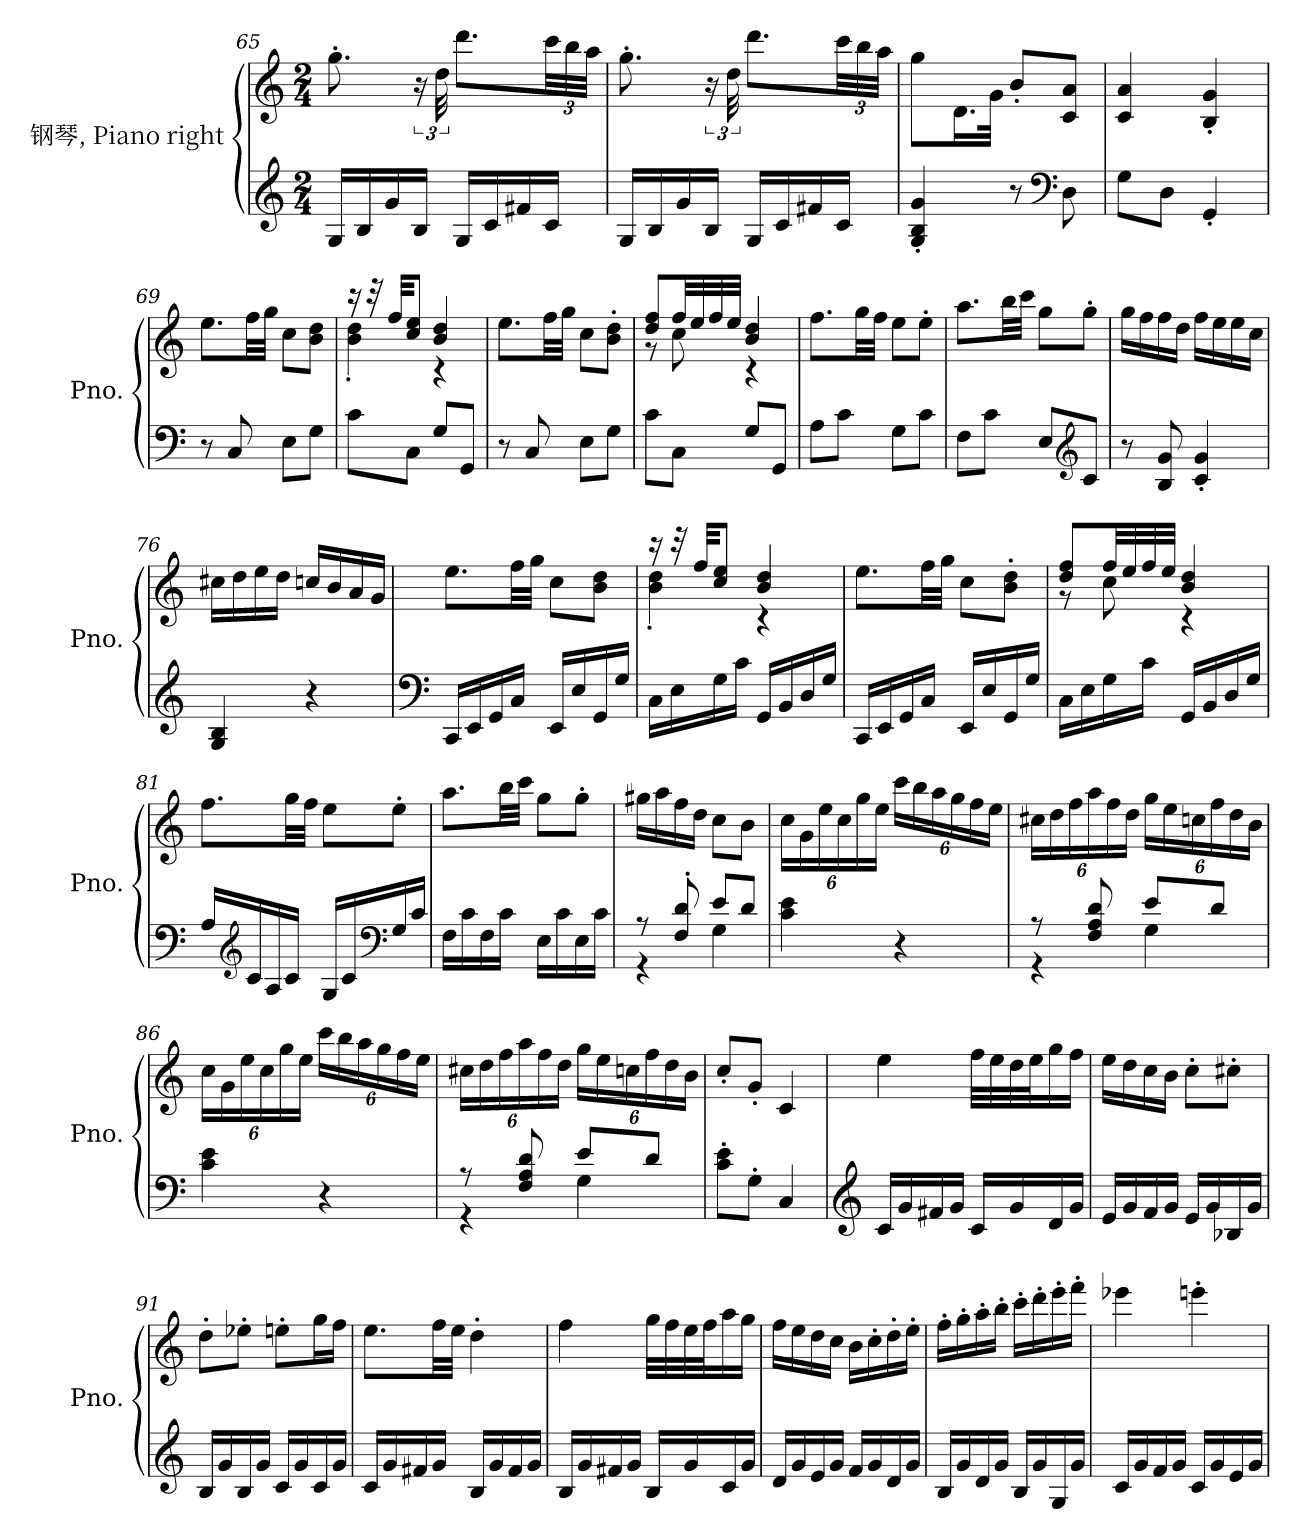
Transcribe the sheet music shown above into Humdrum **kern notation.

**kern	**kern
*part1	*part1
*staff2	*staff1
*I"钢琴, Piano right	*
*I'Pno.	*
*clefG2	*clefG2
*k[]	*k[]
*M2/4	*M2/4
=65	=65
16G/LL	8.gg'\
16B/	.
16g/	.
16B/JJ	24r
.	48dd\
*	*MM84
16G/LL	8.ddd\L
16c/	.
16f#X/	.
*	*Xbrackettup
16c/JJ	48ccc\LL
.	48bb\
.	48aa\JJJ
!!LO:PB:g=z
=66	=66
*	*MM81
16G/LL	8.gg'\
16B/	.
16g/	.
*	*brackettup
16B/JJ	24r
.	48dd\
*	*MM84
16G/LL	8.ddd\L
16c/	.
16f#X/	.
*	*Xbrackettup
16c/JJ	48ccc\LL
.	48bb\
.	48aa\JJJ
=67	=67
*	*MM81
4G/' 4B/' 4g/'	8gg\L
*	*MM75
.	16.d\L
.	32g\JJk
8r	8b'/L
*clefF4	*
*	*MM67
8D\	8c/ 8a/J
=68	=68
*	*MM63
8G\L	4c/ 4a/
8D\J	.
*	*MM46
4GG'/	4B/' 4g/'
=69	=69
*	*MM84
8r	8.ee\L
8C/	.
.	32ff\LL
.	32gg\JJJ
8E\L	8cc\L
8G\J	8b\ 8dd\J
=70	=70
*	*^
8c\L	16r	4b\' 4dd\'
.	32r	.
.	32ff/KKL	.
8C\J	8cc/ 8ee/J	.
*	*MM82	*
8G/L	4b/ 4dd/	4r
8GG/J	.	.
*	*v	*v
=71	=71
*	*MM84
8r	8.ee\L
8C/	.
.	32ff\LL
.	32gg\JJJ
8E\L	8cc\L
8G\J	8b\' 8dd\'J
!!LO:LB:g=z
=72	=72
*	*^
8c\L	8dd/ 8ff/L	8r
*	*MM83	*
8C\J	32ff/LL	8cc\
.	32ee/	.
.	32ff/	.
.	32ee/JJJ	.
*	*MM82	*
8G/L	4b/ 4dd/	4r
8GG/J	.	.
*	*v	*v
=73	=73
*	*MM84
8A\L	8.ff\L
8c\J	.
.	32gg\LL
.	32ff\JJJ
8G\L	8ee\L
*	*MM82
8c\J	8ee'\J
=74	=74
*	*MM84
8F\L	8.aa\L
8c\J	.
.	32bb\LL
.	32ccc\JJJ
8E/L	8gg\L
*clefG2	*
8c/J	8gg'\J
=75	=75
8r	16gg\LL
.	16ff\
8B/ 8g/	16ff\
.	16dd\JJ
4c/' 4g/'	16ff\LL
.	16ee\
.	16ee\
.	16cc\JJ
=76	=76
4G/ 4B/	16cc#X\LL
.	16dd\
.	16ee\
.	16dd\JJ
*	*MM82
4r	16ccn/LL
.	16b/
.	16a/
.	16g/JJ
!!LO:LB:g=z
=77	=77
*clefF4	*
*	*MM84
16CC/LL	8.ee\L
16EE/	.
16GG/	.
16C/JJ	32ff\LL
.	32gg\JJJ
16EE/LL	8cc\L
16E/	.
16GG/	8b\ 8dd\J
16G/JJ	.
=78	=78
*	*^
16C\LL	16r	4b\' 4dd\'
16E\	32r	.
.	32ff/KKL	.
16G\	8cc/ 8ee/J	.
16c\JJ	.	.
*	*MM83	*
16GG/LL	4b/ 4dd/	4r
16BB/	.	.
16D/	.	.
16G/JJ	.	.
*	*v	*v
=79	=79
*	*MM84
16CC/LL	8.ee\L
16EE/	.
16GG/	.
16C/JJ	32ff\LL
.	32gg\JJJ
16EE/LL	8cc\L
16E/	.
16GG/	8b\' 8dd\'J
16G/JJ	.
=80	=80
*	*^
16C\LL	8dd/ 8ff/L	8r
16E\	.	.
*	*MM83	*
16G\	32ff/LL	8cc\
.	32ee/	.
16c\JJ	32ff/	.
.	32ee/JJJ	.
16GG/LL	4b/ 4dd/	4r
16BB/	.	.
16D/	.	.
16G/JJ	.	.
*	*v	*v
!!LO:LB:g=z
=81	=81
*	*MM84
16A/LL	8.ff\L
*clefG2	*
16c/	.
16A/	.
16c/JJ	32gg\LL
.	32ff\JJJ
16G/LL	8ee\L
16c/	.
*clefF4	*
*	*MM82
16G/	8ee'\J
16c/JJ	.
=82	=82
*	*MM84
16F\LL	8.aa\L
16c\	.
16F\	.
16c\JJ	32bb\LL
.	32ccc\JJJ
16E\LL	8gg\L
16c\	.
16E\	8gg'\J
16c\JJ	.
=83	=83
*	*MM82
*^	*
8r	4r	16gg#X\LL
.	.	16aa\
*	*	*MM84
8F/' 8d/'	.	16ff\
.	.	16dd\JJ
*	*	*MM80
8e/L	4G\	8cc\L
8d/J	.	8b\J
*v	*v	*
=84	=84
*	*MM82
4c\ 4e\	24cc\LL
.	24g\
.	24ee\
.	24cc\
.	24gg\
.	24ee\JJ
*	*MM84
4r	24ccc\LL
.	24bb\
.	24aa\
.	24gg\
.	24ff\
.	24ee\JJ
!!LO:LB:g=z
=85	=85
*	*MM82
*^	*
8r	4r	24cc#X\LL
.	.	24dd\
.	.	24ff\
*	*	*MM84
8F/ 8A/ 8d/	.	24aa\
.	.	24ff\
.	.	24dd\JJ
8e/L	4G\	24gg\LL
.	.	24ee\
.	.	24ccn\
*	*	*MM82
8d/J	.	24ff\
.	.	24dd\
.	.	24b\JJ
*v	*v	*
=86	=86
4c\ 4e\	24cc\LL
.	24g\
.	24ee\
.	24cc\
.	24gg\
.	24ee\JJ
*	*MM84
4r	24ccc\LL
.	24bb\
.	24aa\
.	24gg\
.	24ff\
.	24ee\JJ
=87	=87
*	*MM82
*^	*
8r	4r	24cc#X\LL
.	.	24dd\
.	.	24ff\
*	*	*MM85
8F/ 8A/ 8d/	.	24aa\
.	.	24ff\
.	.	24dd\JJ
8e/L	4G\	24gg\LL
.	.	24ee\
.	.	24ccn\
*	*	*MM82
8d/J	.	24ff\
.	.	24dd\
.	.	24b\JJ
*v	*v	*
=88	=88
*	*MM77
8c\' 8e\'L	8cc'/L
*	*MM68
8G'\J	8g'/J
4C/	4c/
!!LO:LB:g=z
=89	=89
*clefG2	*
*	*MM84
16c/LL	4ee\
16g/	.
16f#X/	.
16g/JJ	.
16c/LL	32ff\LLL
.	32ee\
16g/	32dd\
.	32ee\J
16d/	16gg\
16g/JJ	16ff\JJ
=90	=90
16e/LL	16ee\LL
16g/	16dd\
16f/	16cc\
*	*MM80
16g/JJ	16b\JJ
*	*MM84
16e/LL	8cc'\L
16g/	.
16B-X/	8cc#X'\J
16g/JJ	.
=91	=91
16B/LL	8dd'\L
16g/	.
16B/	8ee-X'\J
16g/JJ	.
16c/LL	8een'\L
16g/	.
*	*MM83
16c/	16gg\L
16g/JJ	16ff\JJ
=92	=92
16c/LL	8.ee\L
16g/	.
16f#X/	.
*	*MM83
16g/JJ	32ff\LL
.	32ee\JJJ
16B/LL	4dd'\
16g/	.
16f#/	.
16g/JJ	.
!!LO:PB:g=z
=93	=93
*	*MM84
16B/LL	4ff\
16g/	.
16f#X/	.
16g/JJ	.
*	*MM85
16B/LL	32gg\LLL
.	32ff\
16g/	32ee\
.	32ff\J
16c/	16aa\
16g/JJ	16gg\JJ
=94	=94
16d/LL	16ff\LL
16g/	16ee\
16e/	16dd\
*	*MM81
16g/JJ	16cc\JJ
*	*MM84
16f/LL	16b\LL
16g/	16cc'\
16d/	16dd'\
16g/JJ	16ee'\JJ
=95	=95
16B/LL	16ff'\LL
16g/	16gg'\
16d/	16aa'\
16g/JJ	16bb'\JJ
16B/LL	16ccc'\LL
16g/	16ddd'\
16G/	16eee'\
*	*MM77
16g/JJ	16fff'\JJ
=96	=96
*	*MM80
16c/LL	4eee-X\
16g/	.
16f/	.
16g/JJ	.
16c/LL	4eeen'\
16g/	.
16e/	.
16g/JJ	.
=	=
*-	*-
